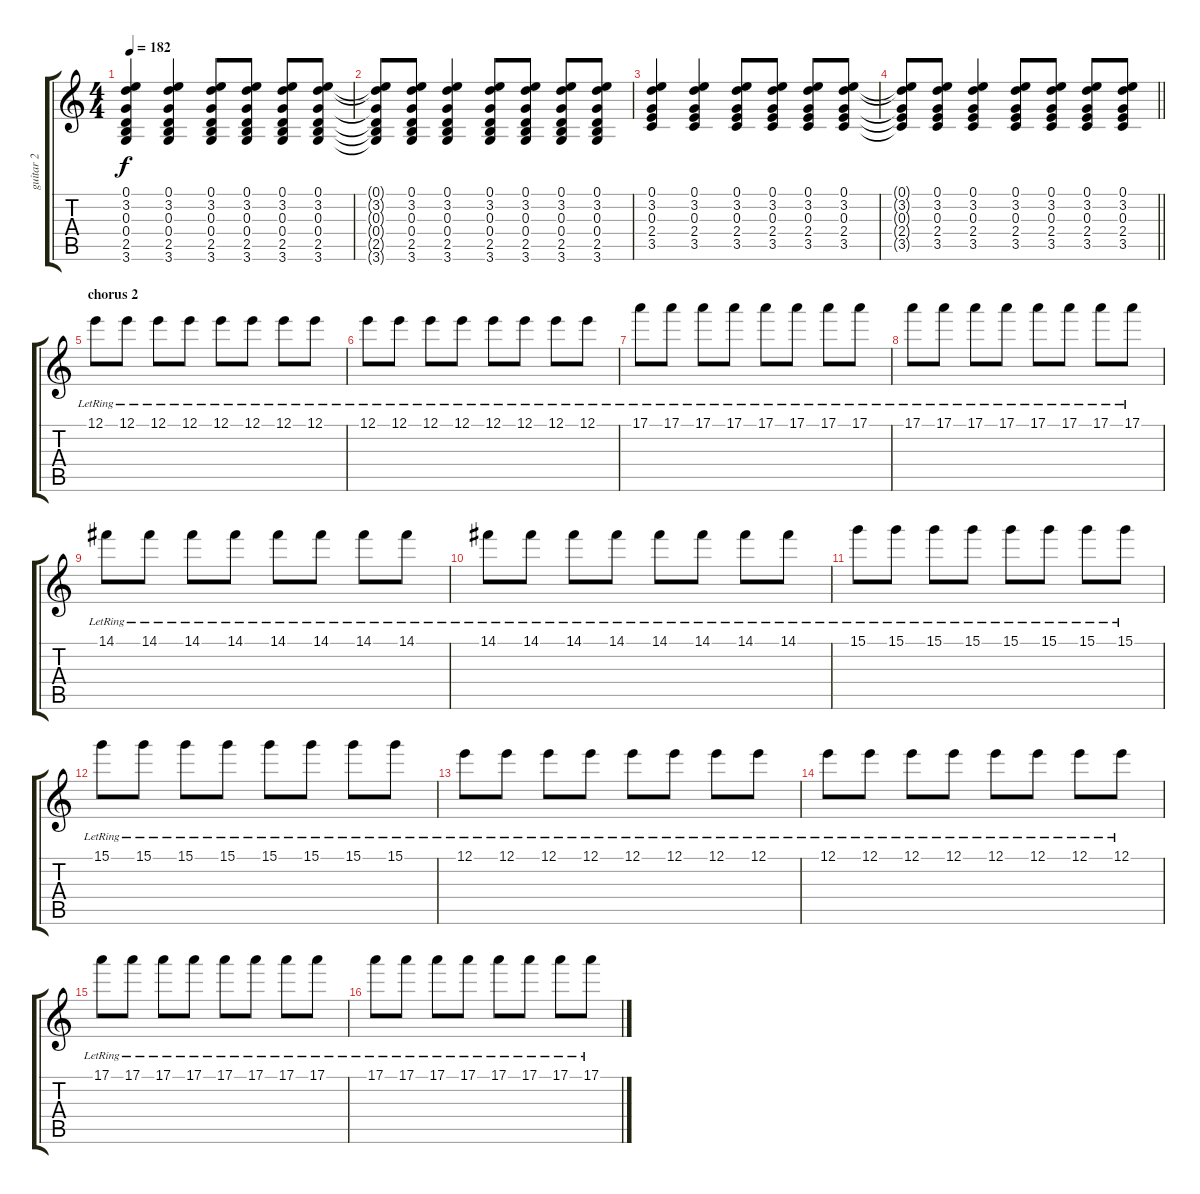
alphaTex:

\track ("guitar 2" "guitar 2") {instrument electricguitarclean}
\staff {score tabs}
\tuning (E4 B3 G3 D3 A2 E2) {hide}
\ts (4 4)
\tempo 182
\clef g2
\ks c
(0.1 3.2 0.3 0.4 2.5 3.6).4{dy f} (0.1 3.2 0.3 0.4 2.5 3.6).4 (0.1 3.2 0.3 0.4 2.5 3.6).8 (0.1 3.2 0.3 0.4 2.5 3.6).8 (0.1 3.2 0.3 0.4 2.5 3.6).8 (0.1 3.2 0.3 0.4 2.5 3.6).8 |
(0.1{t} 3.2{t} 0.3{t} 0.4{t} 2.5{t} 3.6{t}).8 (0.1 3.2 0.3 0.4 2.5 3.6).8 (0.1 3.2 0.3 0.4 2.5 3.6).4 (0.1 3.2 0.3 0.4 2.5 3.6).8 (0.1 3.2 0.3 0.4 2.5 3.6).8 (0.1 3.2 0.3 0.4 2.5 3.6).8 (0.1 3.2 0.3 0.4 2.5 3.6).8 |
(0.1 3.2 0.3 2.4 3.5).4 (0.1 3.2 0.3 2.4 3.5).4 (0.1 3.2 0.3 2.4 3.5).8 (0.1 3.2 0.3 2.4 3.5).8 (0.1 3.2 0.3 2.4 3.5).8 (0.1 3.2 0.3 2.4 3.5).8 |
\barLineRight lightlight
(0.1{t} 3.2{t} 0.3{t} 2.4{t} 3.5{t}).8 (0.1 3.2 0.3 2.4 3.5).8 (0.1 3.2 0.3 2.4 3.5).4 (0.1 3.2 0.3 2.4 3.5).8 (0.1 3.2 0.3 2.4 3.5).8 (0.1 3.2 0.3 2.4 3.5).8 (0.1 3.2 0.3 2.4 3.5).8 |
\section ("" "chorus 2")
12.1{lr}.8{volume 9 instrument electricguitarjazz} 12.1{lr}.8 12.1{lr}.8 12.1{lr}.8 12.1{lr}.8 12.1{lr}.8 12.1{lr}.8 12.1{lr}.8 |
12.1{lr}.8 12.1{lr}.8 12.1{lr}.8 12.1{lr}.8 12.1{lr}.8 12.1{lr}.8 12.1{lr}.8 12.1{lr}.8 |
17.1{lr}.8 17.1{lr}.8 17.1{lr}.8 17.1{lr}.8 17.1{lr}.8 17.1{lr}.8 17.1{lr}.8 17.1{lr}.8 |
17.1{lr}.8 17.1{lr}.8 17.1{lr}.8 17.1{lr}.8 17.1{lr}.8 17.1{lr}.8 17.1{lr}.8 17.1{lr}.8 |
14.1{lr}.8 14.1{lr}.8 14.1{lr}.8 14.1{lr}.8 14.1{lr}.8 14.1{lr}.8 14.1{lr}.8 14.1{lr}.8 |
14.1{lr}.8 14.1{lr}.8 14.1{lr}.8 14.1{lr}.8 14.1{lr}.8 14.1{lr}.8 14.1{lr}.8 14.1{lr}.8 |
15.1{lr}.8 15.1{lr}.8 15.1{lr}.8 15.1{lr}.8 15.1{lr}.8 15.1{lr}.8 15.1{lr}.8 15.1{lr}.8 |
15.1{lr}.8 15.1{lr}.8 15.1{lr}.8 15.1{lr}.8 15.1{lr}.8 15.1{lr}.8 15.1{lr}.8 15.1{lr}.8 |
12.1{lr}.8 12.1{lr}.8 12.1{lr}.8 12.1{lr}.8 12.1{lr}.8 12.1{lr}.8 12.1{lr}.8 12.1{lr}.8 |
12.1{lr}.8 12.1{lr}.8 12.1{lr}.8 12.1{lr}.8 12.1{lr}.8 12.1{lr}.8 12.1{lr}.8 12.1{lr}.8 |
17.1{lr}.8 17.1{lr}.8 17.1{lr}.8 17.1{lr}.8 17.1{lr}.8 17.1{lr}.8 17.1{lr}.8 17.1{lr}.8 |
17.1{lr}.8 17.1{lr}.8 17.1{lr}.8 17.1{lr}.8 17.1{lr}.8 17.1{lr}.8 17.1{lr}.8 17.1{lr}.8
